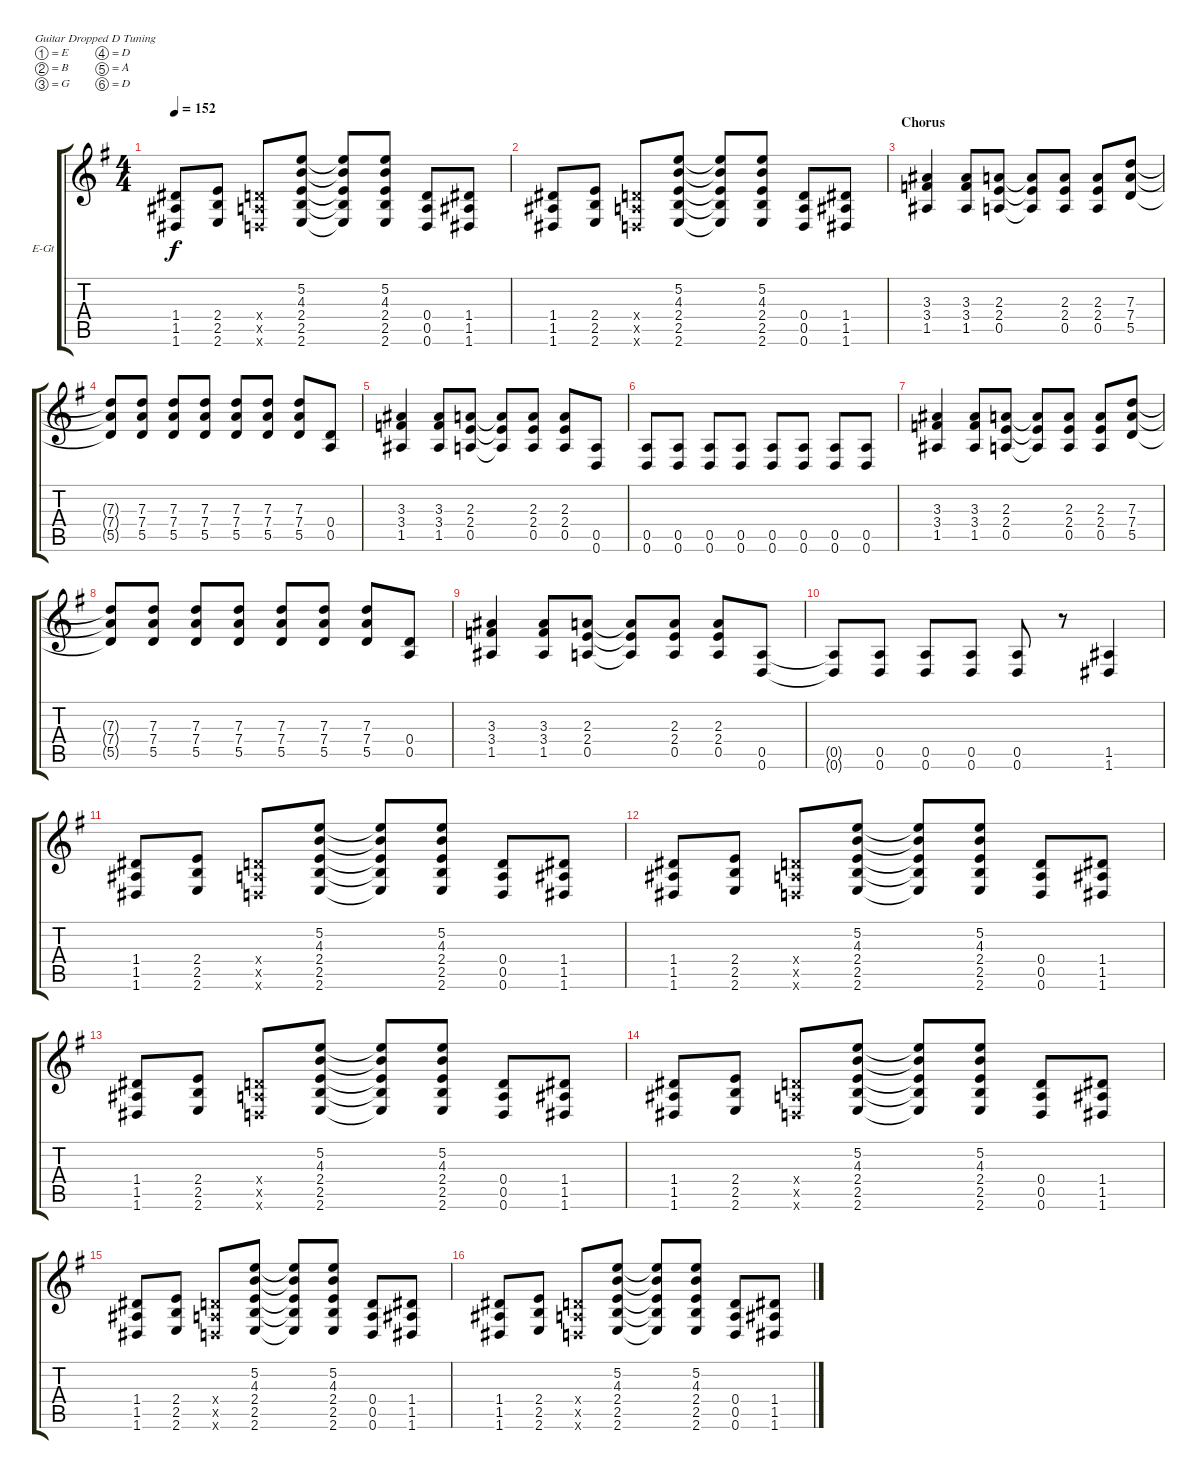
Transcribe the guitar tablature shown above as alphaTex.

\defaultSystemsLayout 4
\bracketExtendMode groupsimilarinstruments
\firstSystemTrackNameOrientation horizontal
\otherSystemsTrackNameOrientation horizontal
\track ("Electric Guitar" "E-Gt") {instrument distortionguitar}
\staff {score tabs}
\tuning (E4 B3 G3 D3 A2 D2)
\ts (4 4)
\tempo 152
\clef g2
\ks g
(1.6 1.5 1.4).8{dy f} (2.6 2.5 2.4).8 (0.6{x} 0.5{x} 0.4{x}).8 (2.6 2.5 2.4 4.3 5.2).8 (5.2{t} 4.3{t} 2.4{t} 2.5{t} 2.6{t}).8 (5.2 4.3 2.4 2.5 2.6).8 (0.6 0.5 0.4).8 (1.4 1.5 1.6).8 |
(1.6 1.5 1.4).8 (2.6 2.5 2.4).8 (0.6{x} 0.5{x} 0.4{x}).8 (2.6 2.5 2.4 4.3 5.2).8 (5.2{t} 4.3{t} 2.4{t} 2.5{t} 2.6{t}).8 (5.2 4.3 2.4 2.5 2.6).8 (0.6 0.5 0.4).8 (1.4 1.5 1.6).8 |
\section ("" "Chorus")
(1.5 3.4 3.3).4 (1.5 3.4 3.3).8 (0.5 2.4 2.3).8 (0.5{t} 2.3{t} 2.4{t}).8 (2.3 2.4 0.5).8 (0.5 2.4 2.3).8 (5.5 7.4 7.3).8 |
(7.4{t} 7.3{t} 5.5{t}).8 (7.4 7.3 5.5).8 (7.4 7.3 5.5).8 (7.4 7.3 5.5).8 (7.4 7.3 5.5).8 (7.4 7.3 5.5).8 (7.4 7.3 5.5).8 (0.5 0.4).8 |
(1.5 3.4 3.3).4 (1.5 3.4 3.3).8 (0.5 2.4 2.3).8 (0.5{t} 2.3{t} 2.4{t}).8 (2.3 2.4 0.5).8 (0.5 2.4 2.3).8 (0.6 0.5).8 |
(0.6 0.5).8 (0.6 0.5).8 (0.6 0.5).8 (0.6 0.5).8 (0.6 0.5).8 (0.6 0.5).8 (0.6 0.5).8 (0.6 0.5).8 |
(1.5 3.4 3.3).4 (1.5 3.4 3.3).8 (0.5 2.4 2.3).8 (0.5{t} 2.3{t} 2.4{t}).8 (2.3 2.4 0.5).8 (0.5 2.4 2.3).8 (5.5 7.4 7.3).8 |
(7.4{t} 7.3{t} 5.5{t}).8 (7.4 7.3 5.5).8 (7.4 7.3 5.5).8 (7.4 7.3 5.5).8 (7.4 7.3 5.5).8 (7.4 7.3 5.5).8 (7.4 7.3 5.5).8 (0.5 0.4).8 |
(1.5 3.4 3.3).4 (1.5 3.4 3.3).8 (0.5 2.4 2.3).8 (0.5{t} 2.3{t} 2.4{t}).8 (2.3 2.4 0.5).8 (0.5 2.4 2.3).8 (0.6 0.5).8 |
(0.6{t} 0.5{t}).8 (0.6 0.5).8 (0.6 0.5).8 (0.6 0.5).8 (0.6 0.5).8 r.8 (1.6 1.5).4 |
(1.6 1.5 1.4).8 (2.6 2.5 2.4).8 (0.6{x} 0.5{x} 0.4{x}).8 (2.6 2.5 2.4 4.3 5.2).8 (5.2{t} 4.3{t} 2.4{t} 2.5{t} 2.6{t}).8 (5.2 4.3 2.4 2.5 2.6).8 (0.6 0.5 0.4).8 (1.4 1.5 1.6).8 |
(1.6 1.5 1.4).8 (2.6 2.5 2.4).8 (0.6{x} 0.5{x} 0.4{x}).8 (2.6 2.5 2.4 4.3 5.2).8 (5.2{t} 4.3{t} 2.4{t} 2.5{t} 2.6{t}).8 (5.2 4.3 2.4 2.5 2.6).8 (0.6 0.5 0.4).8 (1.4 1.5 1.6).8 |
(1.6 1.5 1.4).8 (2.6 2.5 2.4).8 (0.6{x} 0.5{x} 0.4{x}).8 (2.6 2.5 2.4 4.3 5.2).8 (5.2{t} 4.3{t} 2.4{t} 2.5{t} 2.6{t}).8 (5.2 4.3 2.4 2.5 2.6).8 (0.6 0.5 0.4).8 (1.4 1.5 1.6).8 |
(1.6 1.5 1.4).8 (2.6 2.5 2.4).8 (0.6{x} 0.5{x} 0.4{x}).8 (2.6 2.5 2.4 4.3 5.2).8 (5.2{t} 4.3{t} 2.4{t} 2.5{t} 2.6{t}).8 (5.2 4.3 2.4 2.5 2.6).8 (0.6 0.5 0.4).8 (1.4 1.5 1.6).8 |
(1.6 1.5 1.4).8 (2.6 2.5 2.4).8 (0.6{x} 0.5{x} 0.4{x}).8 (2.6 2.5 2.4 4.3 5.2).8 (5.2{t} 4.3{t} 2.4{t} 2.5{t} 2.6{t}).8 (5.2 4.3 2.4 2.5 2.6).8 (0.6 0.5 0.4).8 (1.4 1.5 1.6).8 |
(1.6 1.5 1.4).8 (2.6 2.5 2.4).8 (0.6{x} 0.5{x} 0.4{x}).8 (2.6 2.5 2.4 4.3 5.2).8 (5.2{t} 4.3{t} 2.4{t} 2.5{t} 2.6{t}).8 (5.2 4.3 2.4 2.5 2.6).8 (0.6 0.5 0.4).8 (1.4 1.5 1.6).8
